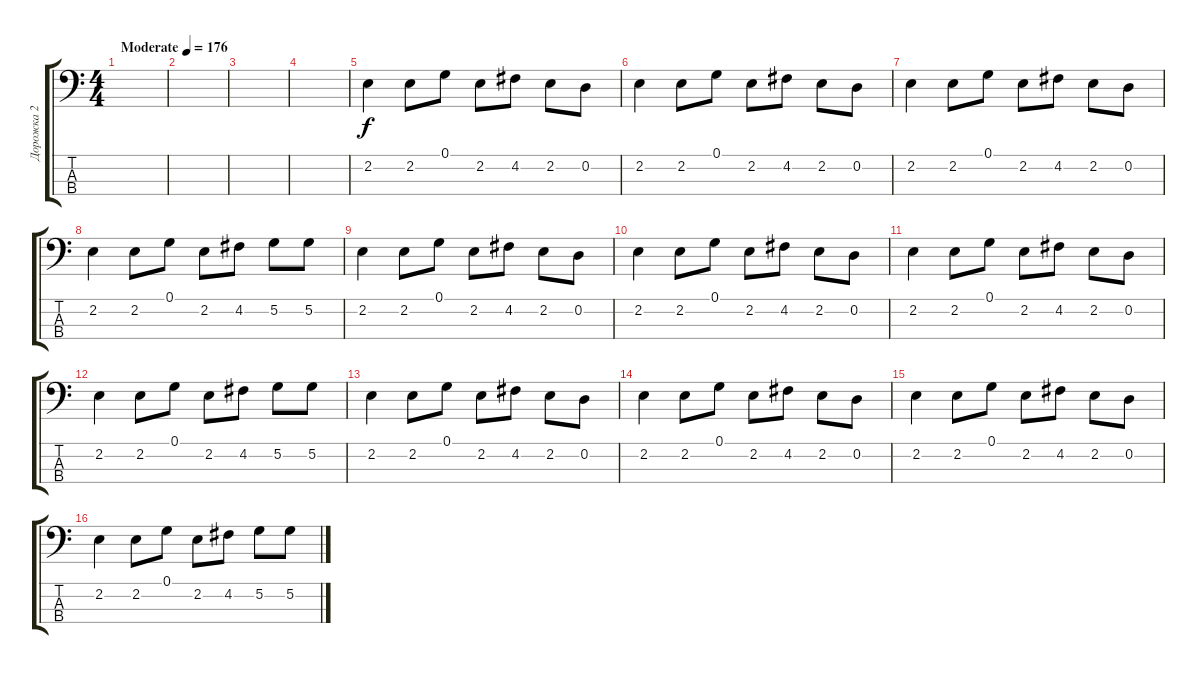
\track ("Дорожка 2" "Дорожка 2") {instrument electricbassfinger}
\staff {score tabs}
\tuning (G2 D2 A1 E1) {hide}
\ts (4 4)
\tempo (176 "Moderate")
\clef f4
\ks c
|
|
|
|
2.2.4 2.2.8 0.1.8 2.2.8 4.2.8 2.2.8 0.2.8 |
2.2.4 2.2.8 0.1.8 2.2.8 4.2.8 2.2.8 0.2.8 |
2.2.4 2.2.8 0.1.8 2.2.8 4.2.8 2.2.8 0.2.8 |
2.2.4 2.2.8 0.1.8 2.2.8 4.2.8 5.2.8 5.2.8 |
2.2.4 2.2.8 0.1.8 2.2.8 4.2.8 2.2.8 0.2.8 |
2.2.4 2.2.8 0.1.8 2.2.8 4.2.8 2.2.8 0.2.8 |
2.2.4 2.2.8 0.1.8 2.2.8 4.2.8 2.2.8 0.2.8 |
2.2.4 2.2.8 0.1.8 2.2.8 4.2.8 5.2.8 5.2.8 |
2.2.4 2.2.8 0.1.8 2.2.8 4.2.8 2.2.8 0.2.8 |
2.2.4 2.2.8 0.1.8 2.2.8 4.2.8 2.2.8 0.2.8 |
2.2.4 2.2.8 0.1.8 2.2.8 4.2.8 2.2.8 0.2.8 |
2.2.4 2.2.8 0.1.8 2.2.8 4.2.8 5.2.8 5.2.8
